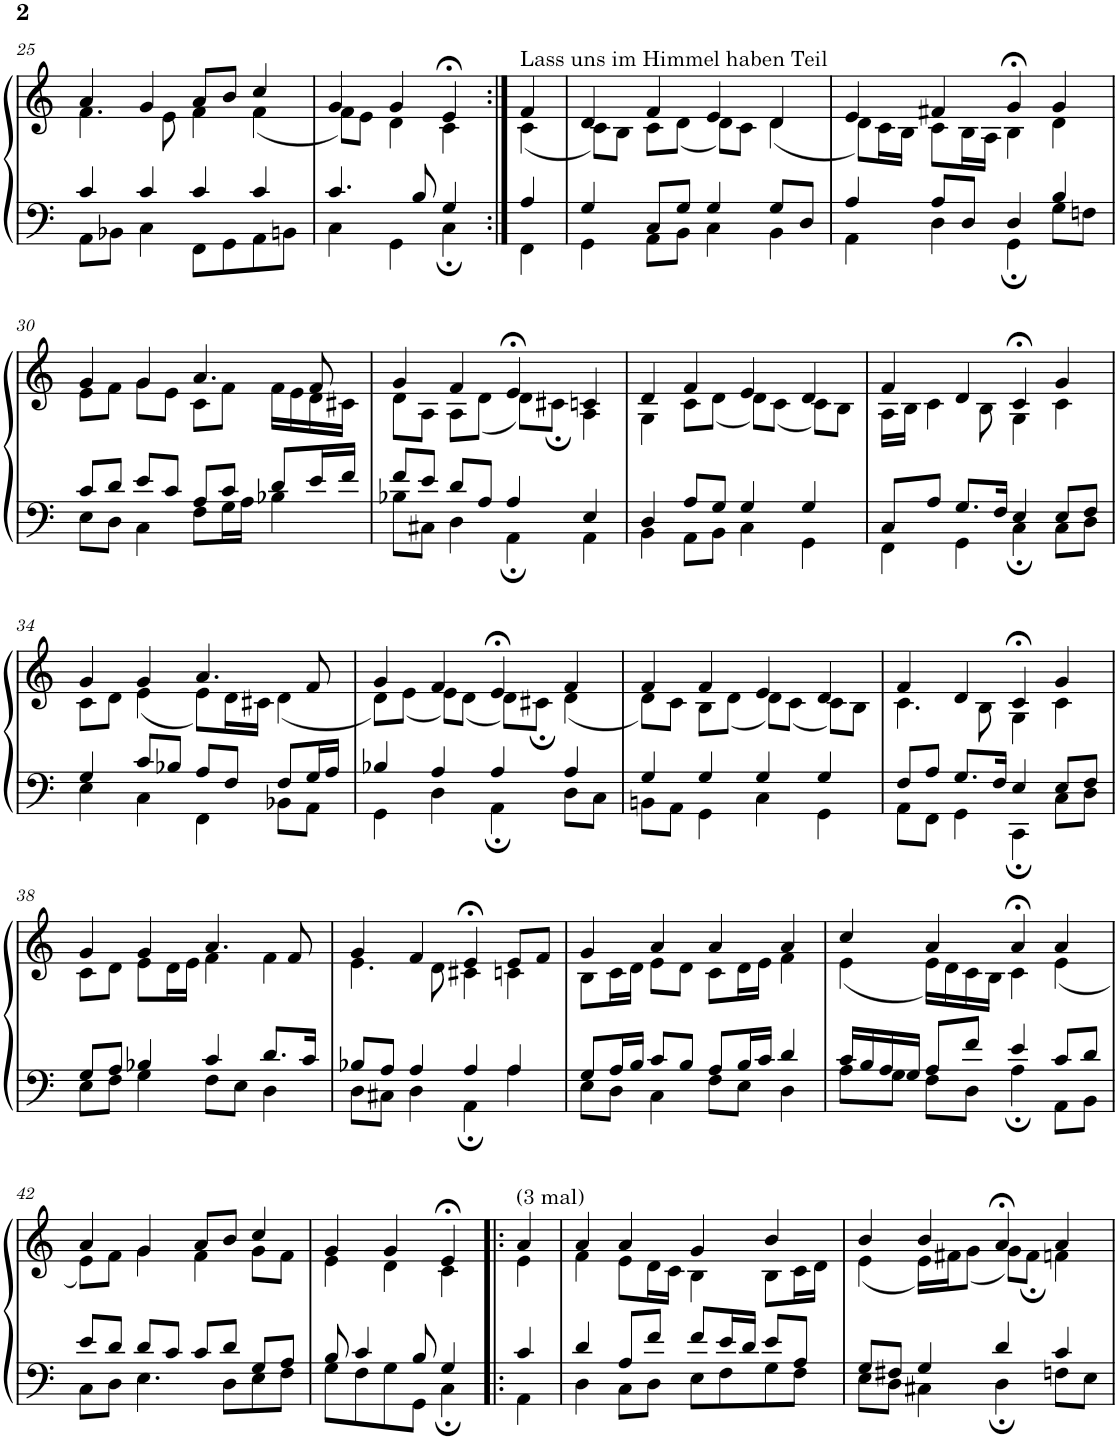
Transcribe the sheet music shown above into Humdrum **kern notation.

**kern	**kern
*part1	*part1
*staff2	*staff1
*I"S,A	*
!!LO:PB:g=z
*clefF4	*clefG2
*k[]	*k[]
*M4/4	*M4/4
*met(c)	*met(c)
=25	=25
*^	*^
4c/	8AA\L	4a/	4.f\
.	8BB-X\J	.	.
4c/	4C\	4g/	.
.	.	.	8e\
4c/	8FF\L	8a/L	4f\
.	8GG\	8b/J	.
4c/	8AA\	4cc/	(<4f\
.	8BBn\J	.	.
=1251	=1251	=1251	=1251
4.c/	4C\	4g/	8f\L)
.	.	.	8e\J
.	4GG\	4g/	4d\
8B/	.	.	.
4G/	4C;\	4e;</	4c\
=1252:|!	=1252:|!	=1252:|!	=1252:|!
!	!	!LO:TX:a:t=Lass uns im Himmel haben Teil	!
4A/	4FF\	4f/	(<4c\
=28	=28	=28	=28
4G/	4GG\	4d/	8c\L)
.	.	.	8B\J
8C/L	8AA\L	4f/	8c\L
8G/J	8BB\J	.	(<8d\J
4G/	4C\	4e/	8d\L)
.	.	.	8c\J
8G/L	4BB\	4d/	(<4d\
8D/J	.	.	.
=29	=29	=29	=29
4A/	4AA\	4e/	8d\L)
.	.	.	16c\L
.	.	.	16B\JJ
8A/L	4D\	4f#X/	8c\L
8D/J	.	.	16B\L
.	.	.	16A\JJ
4D/	4GG;\	4g;</	4B\
4B/	8G\L	4g/	4d\
.	8Fn\J	.	.
!!LO:LB:g=z	!!
=30	=30	=30	=30
8c/L	8E\L	4g/	8e\L
8d/J	8D\J	.	8f\J
8e/L	4C\	4g/	8g\L
8c/J	.	.	8e\J
8A/L	8F\L	4.a/	8c\L
8c/J	16G\L	.	8f\J
.	16A\JJ	.	.
8d/L	4B-X\	.	16f\LL
.	.	.	16e\
16e/L	.	8f/	16d\
16f/JJ	.	.	16c#X\JJ
=31	=31	=31	=31
8f/L	8B-X\L	4g/	8d\L
8e/J	8C#X\J	.	8A\J
8d/L	4D\	4f/	8A\L
8A/J	.	.	(<8d\J
4A/	4AA;\	4e;</	8d\L)
.	.	.	8c#X;\J
4E/	4AA\	4cn/	4A\
=32	=32	=32	=32
4D/	4BB\	4d/	4G\
8A/L	8AA\L	4f/	8c\L
8G/J	8BB\J	.	(<8d\J
4G/	4C\	4e/	8d\L)
.	.	.	(<8c\J
4G/	4GG\	4d/	8c\L)
.	.	.	8B\J
=33	=33	=33	=33
8C/L	4FF\	4f/	16A\LL
.	.	.	16B\JJ
8A/J	.	.	4c\
8.G/L	4GG\	4d/	.
.	.	.	8B\
16F/Jk	.	.	.
4E/	4C;\	4c;</	4G\
8E/L	8C\L	4g/	4c\
8F/J	8D\J	.	.
!!LO:LB:g=z	!!
=34	=34	=34	=34
4G/	4E\	4g/	8c\L
.	.	.	8d\J
8c/L	4C\	4g/	(<4e\
8B-X/J	.	.	.
8A/L	4FF\	4.a/	8e\L)
8F/J	.	.	16d\L
.	.	.	16c#X\JJ
8F/L	8BB-X\L	.	(<4d\
16G/L	8AA\J	8f/	.
16A/JJ	.	.	.
=35	=35	=35	=35
4B-X/	4GG\	4g/	8d\L)
.	.	.	(<8e\J
4A/	4D\	4f/	8e\L)
.	.	.	(<8d\J
4A/	4AA;\	4e;</	8d\L)
.	.	.	8c#X;\J
4A/	8D\L	4f/	(<4d\
.	8C\J	.	.
=36	=36	=36	=36
4G/	8BBn\L	4f/	8d\L)
.	8AA\J	.	8c\J
4G/	4GG\	4f/	8B\L
.	.	.	(<8d\J
4G/	4C\	4e/	8d\L)
.	.	.	(<8c\J
4G/	4GG\	4d/	8c\L)
.	.	.	8B\J
=37	=37	=37	=37
8F/L	8AA\L	4f/	4.c\
8A/J	8FF\J	.	.
8.G/L	4GG\	4d/	.
.	.	.	8B\
16F/Jk	.	.	.
4E/	4CC;\	4c;</	4G\
8E/L	8C\L	4g/	4c\
8F/J	8D\J	.	.
!!LO:LB:g=z	!!
=38	=38	=38	=38
8G/L	8E\L	4g/	8c\L
8A/J	8F\J	.	8d\J
4B-X/	4G\	4g/	8e\L
.	.	.	16d\L
.	.	.	16e\JJ
4c/	8F\L	4.a/	4f\
.	8E\J	.	.
8.d/L	4D\	.	4f\
.	.	8f/	.
16c/Jk	.	.	.
=39	=39	=39	=39
8B-X/L	8D\L	4g/	4.e\
8A/J	8C#X\J	.	.
4A/	4D\	4f/	.
.	.	.	8d\
4A/	4AA;\	4e;</	4c#X\
4A/	4A\	8e/L	4cn\
.	.	8f/J	.
=40	=40	=40	=40
8G/L	8E\L	4g/	8B\L
16A/L	8D\J	.	16c\L
16B/JJ	.	.	16d\JJ
8c/L	4C\	4a/	8e\L
8B/J	.	.	8d\J
8A/L	8F\L	4a/	8c\L
16B/L	8E\J	.	16d\L
16c/JJ	.	.	16e\JJ
4d/	4D\	4a/	4f\
=41	=41	=41	=41
16c/LL	8A\L	4cc/	(<4e\
16B/	.	.	.
16A/	8G\J	.	.
16G/JJ	.	.	.
8A/L	8F\L	4a/	16e\LL)
.	.	.	16d\
8f/J	8D\J	.	16c\
.	.	.	16B\JJ
4e/	4A;\	4a;</	4c\
8c/L	8AA\L	4a/	(<4e\
8d/J	8BB\J	.	.
!!LO:LB:g=z	!!
=42	=42	=42	=42
8e/L	8C\L	4a/	8e\L)
8d/J	8D\J	.	8f\J
8d/L	4.E\	4g/	4g\
8c/J	.	.	.
8c/L	.	8a/L	4f\
8d/J	8D\L	8b/J	.
8G/L	8E\	4cc/	8g\L
8A/J	8F\J	.	8f\J
=1268	=1268	=1268	=1268
8B/	8G\L	4g/	4e\
4c/	8F\	.	.
.	8G\	4g/	4d\
8B/	8GG\J	.	.
4G/	4C;\	4e;</	4c\
=1269!|:	=1269!|:	=1269!|:	=1269!|:
!	!	!LO:TX:a:t=(3 mal)	!
4c/	4AA\	4a/	4e\
=45	=45	=45	=45
4d/	4D\	4a/	4f\
8A/L	8C\L	4a/	8e\L
8f/J	8D\J	.	16d\L
.	.	.	16c\JJ
8f/L	8E\L	4g/	4B\
16e/L	8F\	.	.
16d/JJ	.	.	.
8e/L	8G\	4b/	8B\L
8A/J	8F\J	.	16c\L
.	.	.	16d\JJ
=46	=46	=46	=46
8G/L	8E\L	4b/	(<4e\
8F#X/J	8D\J	.	.
4G/	4C#X\	4b/	16e\LL)
.	.	.	16f#X\J
.	.	.	(<8g\J
4d/	4D;\	4a;</	8g\L)
.	.	.	8f#;\J
4c/	8Fn\L	4a/	4fn\
.	8E\J	.	.
*v	*v	*	*
*	*v	*v
=	=
*-	*-
